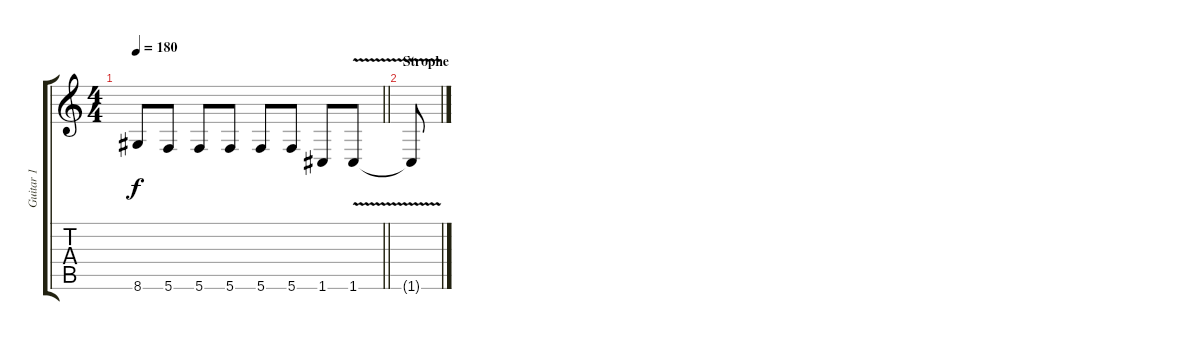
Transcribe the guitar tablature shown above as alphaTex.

\track ("Guitar 1" "Guitar 1") {instrument overdrivenguitar}
\staff {score tabs}
\tuning (D4 A3 F3 C3 G2 C2) {hide}
\ts (4 4)
\tempo 180
\clef g2
\barLineRight lightlight
\ks c
8.6{t}.8{dy f} 5.6.8 5.6.8 5.6.8 5.6.8 5.6.8 1.6.8 1.6{v}.8 |
\section ("" "Strophe")
1.6{t}.8
